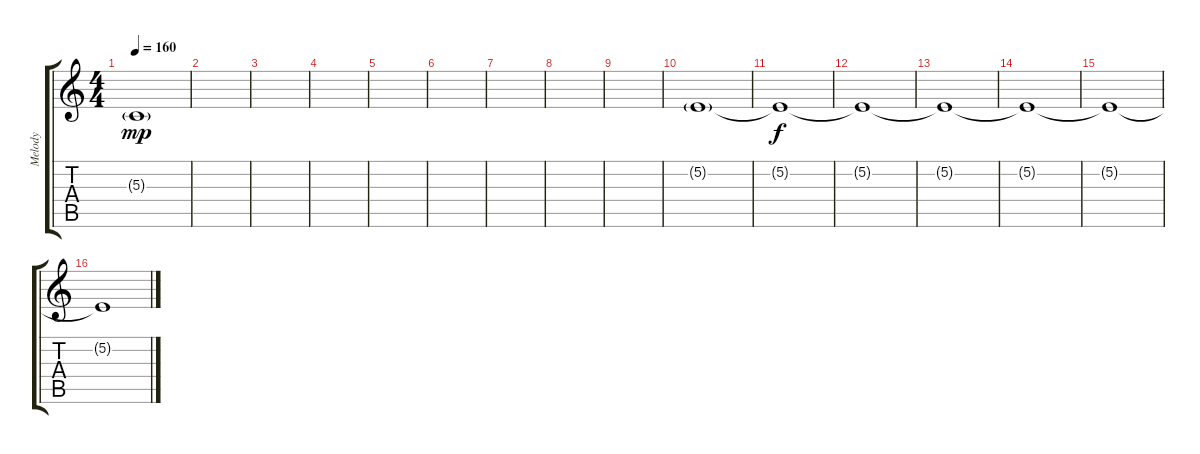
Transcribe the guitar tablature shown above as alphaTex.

\track ("Melody" "Melody") {instrument choiraahs}
\staff {score tabs}
\tuning (E4 B3 G3 D3 A2 E2) {hide}
\ts (4 4)
\tempo 160
\clef g2
\ks c
5.3{g}.1{dy mp} |
|
|
|
|
|
|
|
|
5.2{g}.1 |
5.2{t}.1{dy f} |
5.2{t}.1 |
5.2{t}.1 |
5.2{t}.1 |
5.2{t}.1 |
5.2{t}.1
